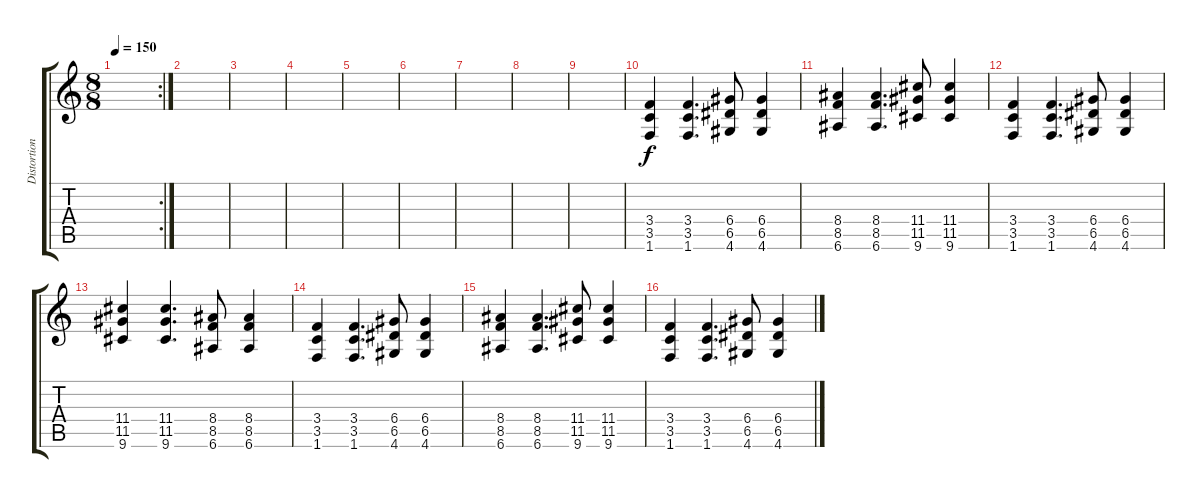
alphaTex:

\track ("Distortion" "Distortion") {instrument overdrivenguitar}
\staff {score tabs}
\tuning (E4 B3 G3 D3 A2 E2) {hide}
\rc 2
\ts (8 8)
\tempo 150
\clef g2
\ks c
|
|
|
|
|
|
|
|
|
(3.4 3.5 1.6).4 (3.4 3.5 1.6).4{d} (6.4 6.5 4.6).8 (6.4 6.5 4.6).4 |
(8.4 8.5 6.6).4 (8.4 8.5 6.6).4{d} (11.4 11.5 9.6).8 (11.4 11.5 9.6).4 |
(3.4 3.5 1.6).4 (3.4 3.5 1.6).4{d} (6.4 6.5 4.6).8 (6.4 6.5 4.6).4 |
(11.4 11.5 9.6).4 (11.4 11.5 9.6).4{d} (8.4 8.5 6.6).8 (8.4 8.5 6.6).4 |
(3.4 3.5 1.6).4 (3.4 3.5 1.6).4{d} (6.4 6.5 4.6).8 (6.4 6.5 4.6).4 |
(8.4 8.5 6.6).4 (8.4 8.5 6.6).4{d} (11.4 11.5 9.6).8 (11.4 11.5 9.6).4 |
(3.4 3.5 1.6).4 (3.4 3.5 1.6).4{d} (6.4 6.5 4.6).8 (6.4 6.5 4.6).4
